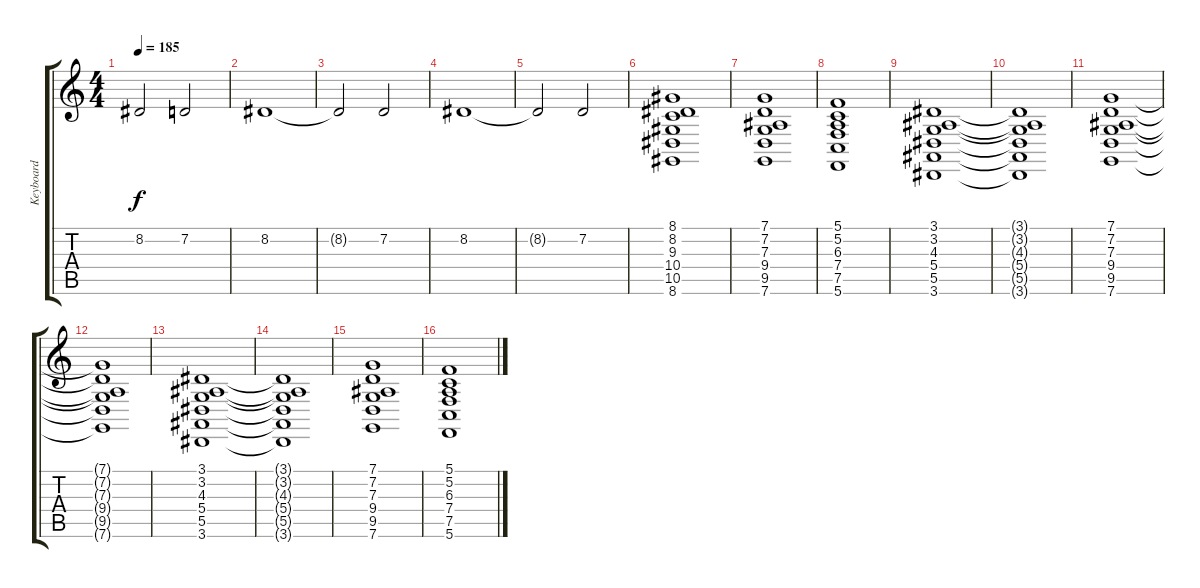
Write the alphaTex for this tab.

\track ("Keyboard" "Keyboard") {instrument fx7echoes}
\staff {score tabs}
\tuning (C4 G3 Eb3 Bb2 F2 C2) {hide}
\ts (4 4)
\tempo 185
\clef g2
\ks c
8.2{t}.2{dy f} 7.2.2 |
8.2.1 |
8.2{t}.2 7.2.2 |
8.2.1 |
8.2{t}.2 7.2.2 |
(8.1 8.2 9.3 10.4 10.5 8.6).1{volume 10} |
(7.1 7.2 7.3 9.4 9.5 7.6).1 |
(5.1 5.2 6.3 7.4 7.5 5.6).1 |
(3.1 3.2 4.3 5.4 5.5 3.6).1{volume 10} |
(3.1{t} 3.2{t} 4.3{t} 5.4{t} 5.5{t} 3.6{t}).1 |
(7.1 7.2 7.3 9.4 9.5 7.6).1 |
(7.1{t} 7.2{t} 7.3{t} 9.4{t} 9.5{t} 7.6{t}).1 |
(3.1 3.2 4.3 5.4 5.5 3.6).1 |
(3.1{t} 3.2{t} 4.3{t} 5.4{t} 5.5{t} 3.6{t}).1 |
(7.1 7.2 7.3 9.4 9.5 7.6).1 |
(5.1 5.2 6.3 7.4 7.5 5.6).1
